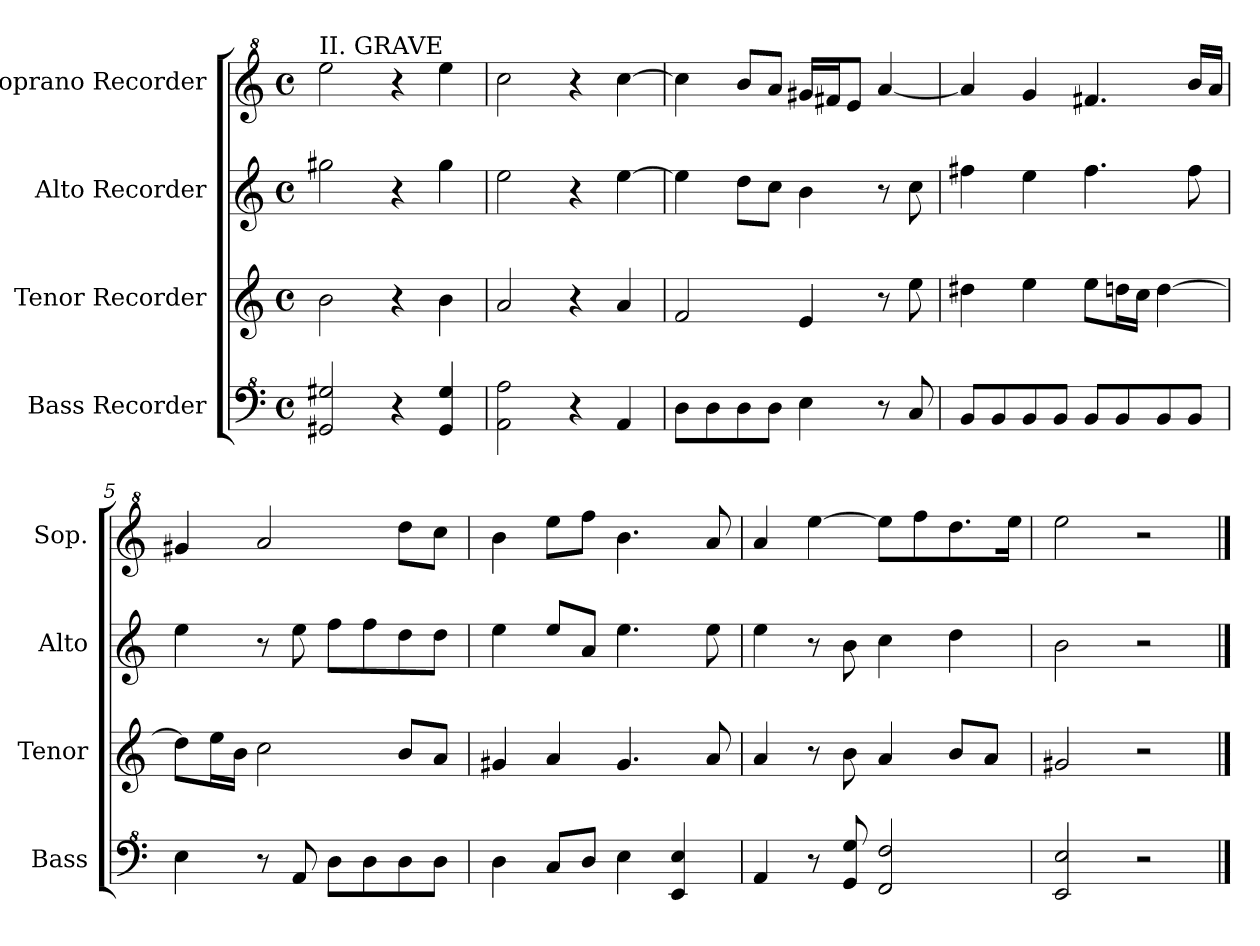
**kern	**kern	**kern	**kern
*part4	*part3	*part2	*part1
*staff4	*staff3	*staff2	*staff1
*I"Bass Recorder	*I"Tenor Recorder	*I"Alto Recorder	*I"Soprano Recorder
*I'Bass	*I'Tenor	*I'Alto	*I'Sop.
*clefF^4	*	*	*clefG^2
*k[]	*k[]	*k[]	*k[]
*C:	*C:	*C:	*C:
*M4/4	*M4/4	*M4/4	*M4/4
*met(c)	*met(c)	*met(c)	*met(c)
=1	=1	=1	=1
!	!	!	!LO:TX:a:t=II. GRAVE
2G#X/ 2g#X/	2b\	2gg#X\	2eee\
4r	4r	4r	4r
4G#/ 4g#/	4b\	4gg#\	4eee\
=2	=2	=2	=2
2A\ 2a\	2a/	2ee\	2ccc\
4r	4r	4r	4r
4A/	4a/	[4ee\	[4ccc\
=3	=3	=3	=3
8d\L	2f/	4ee\]	4ccc\]
8d\	.	.	.
8d\	.	8dd\L	8bb/L
8d\J	.	8cc\J	8aa/J
4e\	4e/	4b\	16gg#X/LL
.	.	.	16ff#X/J
.	.	.	8ee/J
8r	8r	8r	[4aa/
8c/	8ee\	8cc\	.
=4	=4	=4	=4
8B/L	4dd#X\	4ff#X\	4aa/]
8B/	.	.	.
8B/	4ee\	4ee\	4gg/
8B/J	.	.	.
8B/L	8ee\L	4.ff#\	4.ff#X/
8B/	16ddn\L	.	.
.	16cc\JJ	.	.
8B/	[4dd\	.	.
8B/J	.	8ff#\	16bb/LL
.	.	.	16aa/JJ
!!LO:LB:g=z
=5	=5	=5	=5
4e\	8dd\L]	4ee\	4gg#X/
.	16ee\L	.	.
.	16b\JJ	.	.
8r	2cc\	8r	2aa/
8A/	.	8ee\	.
8d\L	.	8ff\L	.
8d\	.	8ff\	.
8d\	8b/L	8dd\	8ddd\L
8d\J	8a/J	8dd\J	8ccc\J
=6	=6	=6	=6
4d\	4g#X/	4ee\	4bb\
8c/L	4a/	8ee/L	8eee\L
8d/J	.	8a/J	8fff\J
4e\	4.g#/	4.ee\	4.bb\
4E/ 4e/	.	.	.
.	8a/	8ee\	8aa/
=7	=7	=7	=7
4A/	4a/	4ee\	4aa/
8r	8r	8r	[4eee\
8G/ 8g/	8b\	8b\	.
2F/ 2f/	4a/	4cc\	8eee\L]
.	.	.	8fff\
.	8b/L	4dd\	8.ddd\
.	8a/J	.	.
.	.	.	16eee\Jk
=8	=8	=8	=8
2E/ 2e/	2g#X/	2b\	2eee\
2r	2r	2r	2r
==	==	==	==
*-	*-	*-	*-
